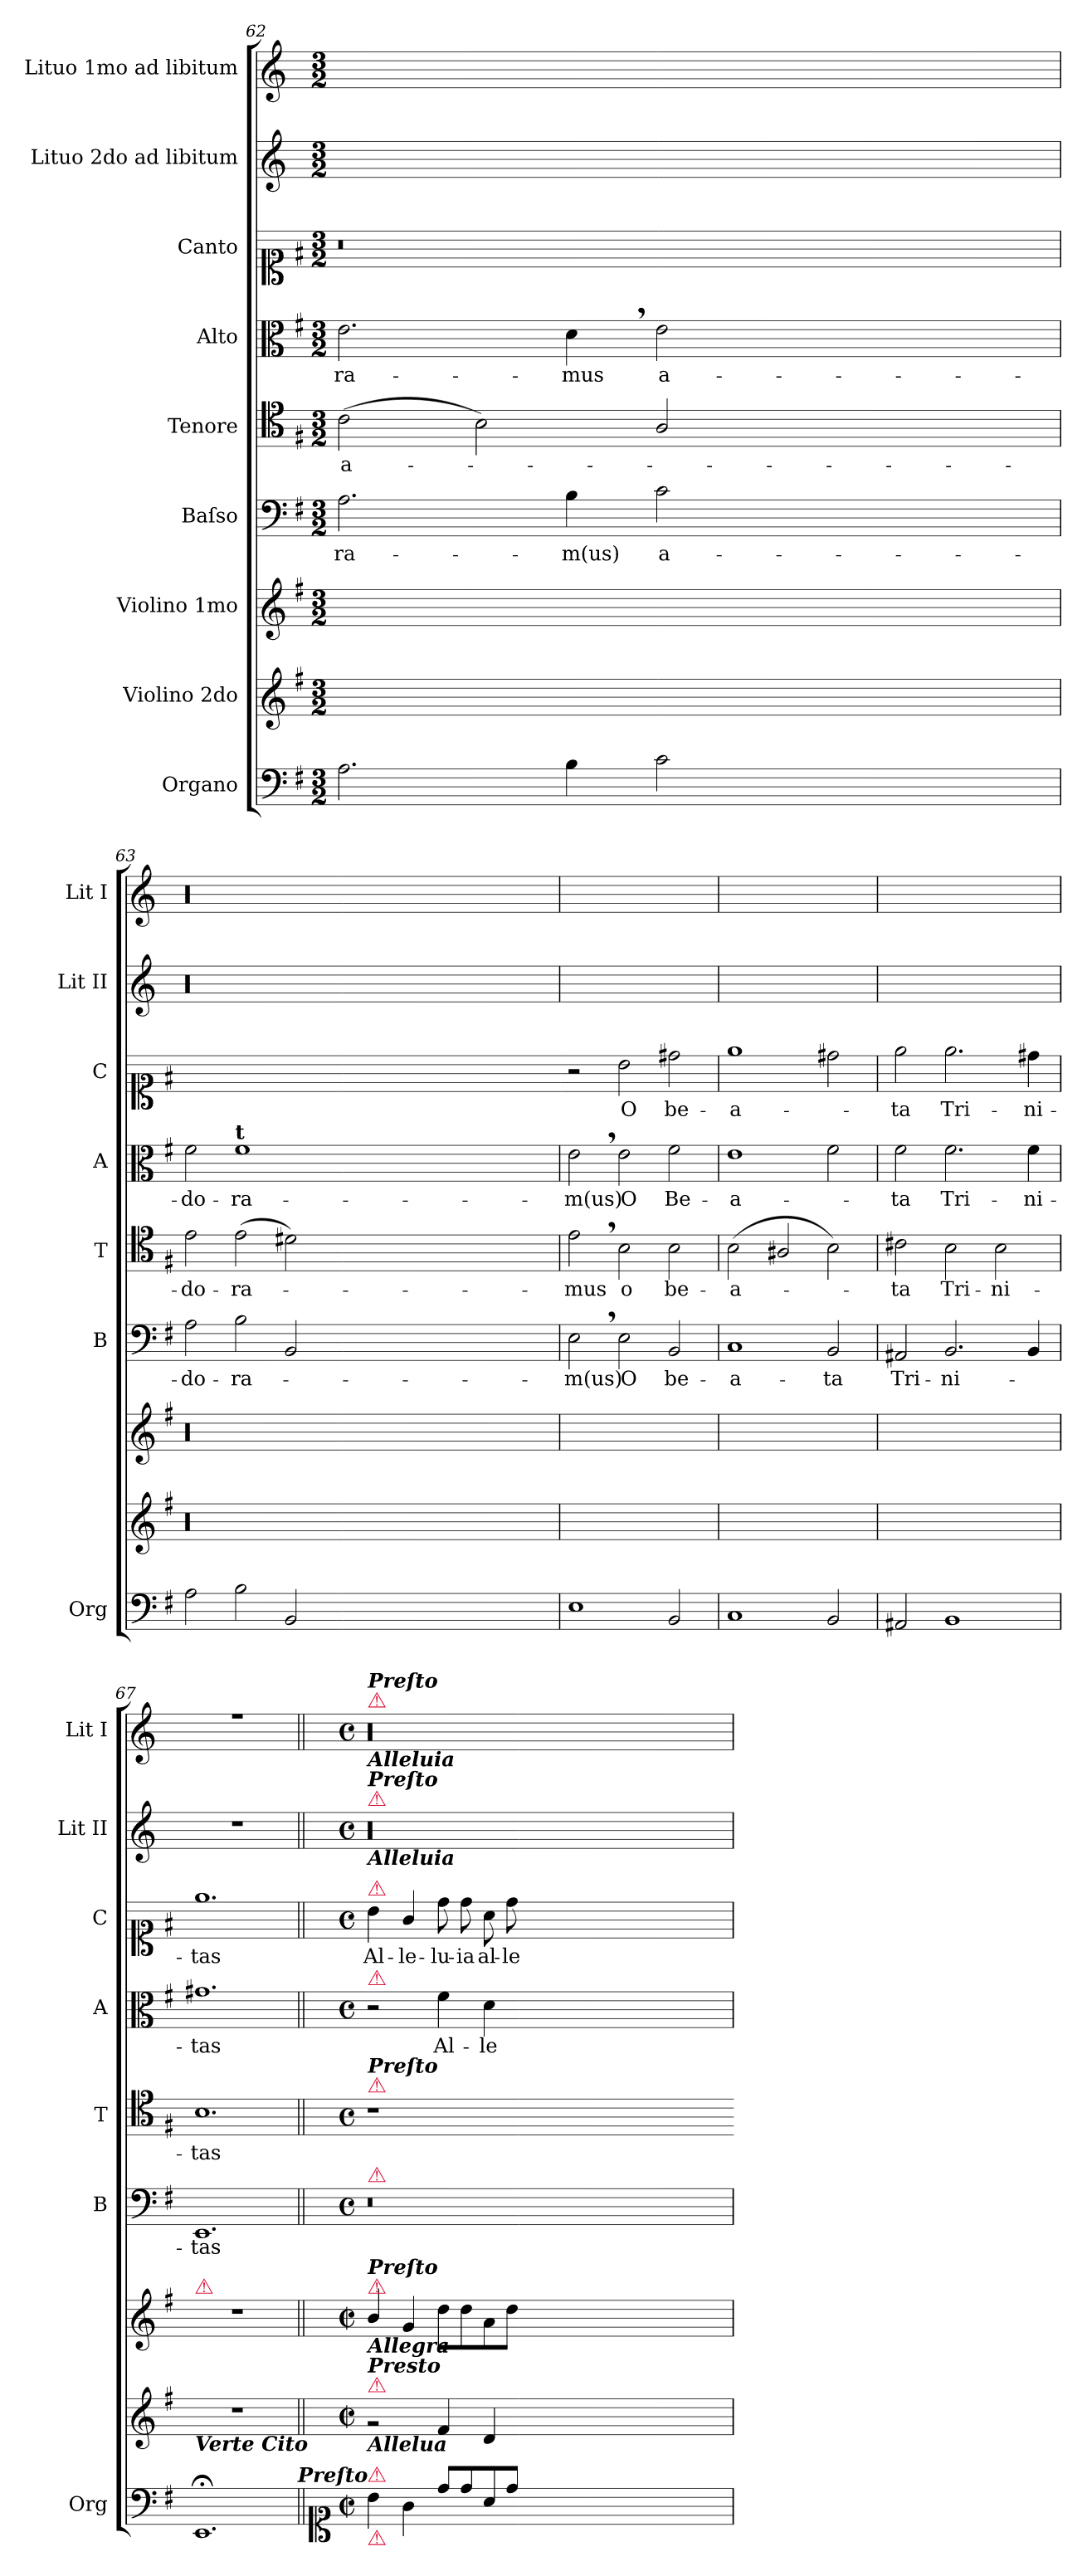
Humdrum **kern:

**kern	**kern	**kern	**kern	**text	**kern	**text	**kern	**text	**kern	**text	**kern	**kern
*part9	*part8	*part7	*part6	*part6	*part5	*part5	*part4	*part4	*part3	*part3	*part2	*part1
*staff9	*staff8	*staff7	*staff6	*staff6	*staff5	*staff5	*staff4	*staff4	*staff3	*staff3	*staff2	*staff1
*I"Organo	*I"Violino 2do	*I"Violino 1mo	*I"Baſso	*	*I"Tenore	*	*I"Alto	*	*I"Canto	*	*I"Lituo 2do ad libitum	*I"Lituo 1mo ad libitum
*I'Org	*	*	*I'B	*	*I'T	*	*I'A	*	*I'C	*	*I'Lit II	*I'Lit I
*clefF4	*clefG2	*clefG2	*clefF4	*	*clefC4	*	*clefC3	*	*clefC1	*	*clefG2	*clefG2
*	*	*	*	*	*	*	*	*	*	*	*ITrd-4c-7	*ITrd-4c-7
*k[f#]	*k[f#]	*k[f#]	*k[f#]	*	*k[f#]	*	*k[f#]	*	*k[f#]	*	*k[f#]	*k[f#]
*M3/2	*M3/2	*M3/2	*M3/2	*	*M3/2	*	*M3/2	*	*M3/2	*	*M3/2	*M3/2
=62	=62	=62	=62	=62	=62	=62	=62	=62	=62	=62	=62	=62
!	!	!	!	!	!	!	!	!LO:LY:i	!LO:N:vis=0	!	!	!
2.A\	0.ryy	0.ryy	2.A\	-ra-	(>2c\	a-	2.e\	-ra-	0.r	.	0.ryy	0.ryy
.	.	.	.	.	2B\)	.	.	.	.	.	.	.
!	!	!	!	!	!	!	!	!LO:LY:i	!	!	!	!
4B\	.	.	4B\	-m(us)	.	.	4d,<\	-mus	.	.	.	.
2c\	.	.	2c\	a-	2A/	.	2e\	a-	.	.	.	.
1.ryy	.	.	1.ryy	.	1.ryy	.	1.ryy	.	.	.	.	.
=63	=63	=63	=63	=63	=63	=63	=63	=63	=63	=63	=63	=63
!	!LO:N:vis=00	!LO:N:vis=00	!	!	!	!	!	!	!	!	!LO:N:vis=00	!LO:N:vis=00
2A\	00.r	00.r	2A\	-do-	2e\	-do-	2f#\	-do-	00.ryy	.	00.r	00.r
!	!	!	!	!	!	!	!LO:TX:a:B:t=t	!	!	!	!	!
2B\	.	.	2B\	-ra-	(>2e\	-ra-	1f#	-ra-	.	.	.	.
2BB/	.	.	2BB/	.	2d#X\)	.	.	.	.	.	.	.
00ryy	.	.	00ryy	.	00ryy	.	00ryy	.	.	.	.	.
2ryy	.	.	2ryy	.	2ryy	.	2ryy	.	.	.	.	.
=64	=64	=64	=64	=64	=64	=64	=64	=64	=64-	=64	=64	=64
1E	1.ryy	1.ryy	2E,<\	-m(us)	2e,<\	-mus	2e,<\	-m(us)	2r	.	1.ryy	1.ryy
.	.	.	2E\	O	2B\	o	2e\	O	2b\	O	.	.
2BB/	.	.	2BB/	be-	2B\	be-	2f#\	Be-	2dd#X\	be-	.	.
=65	=65	=65	=65	=65	=65	=65	=65	=65	=65	=65	=65	=65
1C	1.ryy	1.ryy	1C	-a-	(>2B\	-a-	1e	-a-	1ee	-a-	1.ryy	1.ryy
.	.	.	.	.	2A#X/	.	.	.	.	.	.	.
2BB/	.	.	2BB/	-ta	2B\)	.	2f#\	.	2dd#X\	.	.	.
=66	=66	=66	=66	=66	=66	=66	=66	=66	=66	=66	=66	=66
2AA#X/	1.ryy	1.ryy	2AA#X/	Tri-	2c#X\	-ta	2f#\	-ta	2ee\	-ta	1.ryy	1.ryy
1BB	.	.	2.BB/	-ni-	2B\	Tri-	2.f#\	Tri-	2.ee\	Tri-	.	.
.	.	.	.	.	2B\	-ni-	.	.	.	.	.	.
.	.	.	4BB/	.	.	.	4f#\	-ni-	4dd#X\	-ni-	.	.
=67	=67	=67	=67	=67	=67	=67	=67	=67	=67	=67	=67	=67
!	!LO:TX:b:Bi:t=Verte Cito	!	!	!	!	!	!	!	!	!	!	!
1.EE;<	1.r	1.r	1.EE	-tas	1.B	-tas	1.g#X	-tas	1.ee	-tas	1.r	1.rff
!	!	!LO:TX:a:color=crimson:t=⚠	!	!	!	!	!	!	!	!	!	!
=68||	=68||	=68||	=68||	=68||	=68||	=68||	=68||	=68||	=68||	=68||	=68||	=68||
*clefC1	*	*	*	*	*	*	*	*	*	*	*	*
*M2/2	*M2/2	*M2/2	*M4/4	*	*M4/4	*	*M4/4	*	*M4/4	*	*M4/4	*M4/4
*met(c|)	*met(c|)	*met(c|)	*met(c)	*	*met(c)	*	*met(c)	*	*met(c)	*	*met(c)	*met(c)
!	!	!	!	!	!	!	!	!	!	!	!	!LO:TX:a:color=crimson:t=⚠
!	!	!	!	!	!	!	!	!	!	!	!	!LO:TX:b:Bi:t=Alleluia
!	!	!	!	!	!	!	!	!	!	!	!	!LO:TX:a:Bi:t=Preſto
!	!	!	!	!	!	!	!	!	!	!	!LO:TX:a:color=crimson:t=⚠	!
!	!	!	!	!	!	!	!	!	!	!	!LO:TX:b:Bi:t=Alleluia	!
!	!	!	!	!	!	!	!	!	!	!	!LO:TX:a:Bi:t=Preſto	!
!	!	!	!	!	!	!	!	!	!LO:TX:a:color=crimson:t=⚠	!	!	!
!	!	!	!	!	!	!	!LO:TX:a:color=crimson:t=⚠	!	!	!	!	!
!	!	!	!	!	!LO:TX:a:color=crimson:t=⚠	!	!	!	!	!	!	!
!	!	!	!	!	!LO:TX:a:Bi:t=Preſto	!	!	!	!	!	!	!
!	!	!	!LO:TX:a:color=crimson:t=⚠	!	!	!	!	!	!	!	!	!
!	!	!LO:TX:a:color=crimson:t=⚠	!	!	!	!	!	!	!	!	!	!
!	!	!LO:TX:b:Bi:t=Allegra	!	!	!	!	!	!	!	!	!	!
!	!	!LO:TX:a:Bi:t=Preſto	!	!	!	!	!	!	!	!	!	!
!	!LO:TX:a:color=crimson:t=⚠	!	!	!	!	!	!	!	!	!	!	!
!	!LO:TX:b:Bi:t=Allelua	!	!	!	!	!	!	!	!	!	!	!
!	!LO:TX:a:Bi:t=Presto	!	!	!	!	!	!	!	!	!	!	!
!LO:TX:a:color=crimson:t=⚠	!	!	!	!	!	!	!	!	!	!	!	!
!LO:TX:b:Bi:color=crimson:t=⚠	!	!	!	!	!	!	!	!	!	!	!	!
!LO:TX:a:Bi:rj:t=Preſto	!	!	!	!	!	!	!	!	!	!	!	!
4b\	2rg	4b/	0r	.	1r	.	2r	.	4b\	Al-	00r	00r
4g\	.	4g/	.	.	.	.	.	.	4g/	-le-	.	.
8dd/L	4f#/	8dd\L	.	.	.	.	4f#\	Al-	8dd\	-lu-	.	.
8dd/	.	8dd\	.	.	.	.	.	.	8dd\	-ia	.	.
8a/	4d/	8a\	.	.	.	.	4d\	-le-	8a\	al-	.	.
8dd/J	.	8dd\J	.	.	.	.	.	.	8dd\	-le-	.	.
0.ryy	0.ryy	0.ryy	.	.	0.ryy	.	0.ryy	.	0.ryy	.	.	.
.	.	.	0ryy	.	.	.	.	.	.	.	.	.
=	=	=	=	=	=-	=	=	=	=	=	=	=
*-	*-	*-	*-	*-	*-	*-	*-	*-	*-	*-	*-	*-
